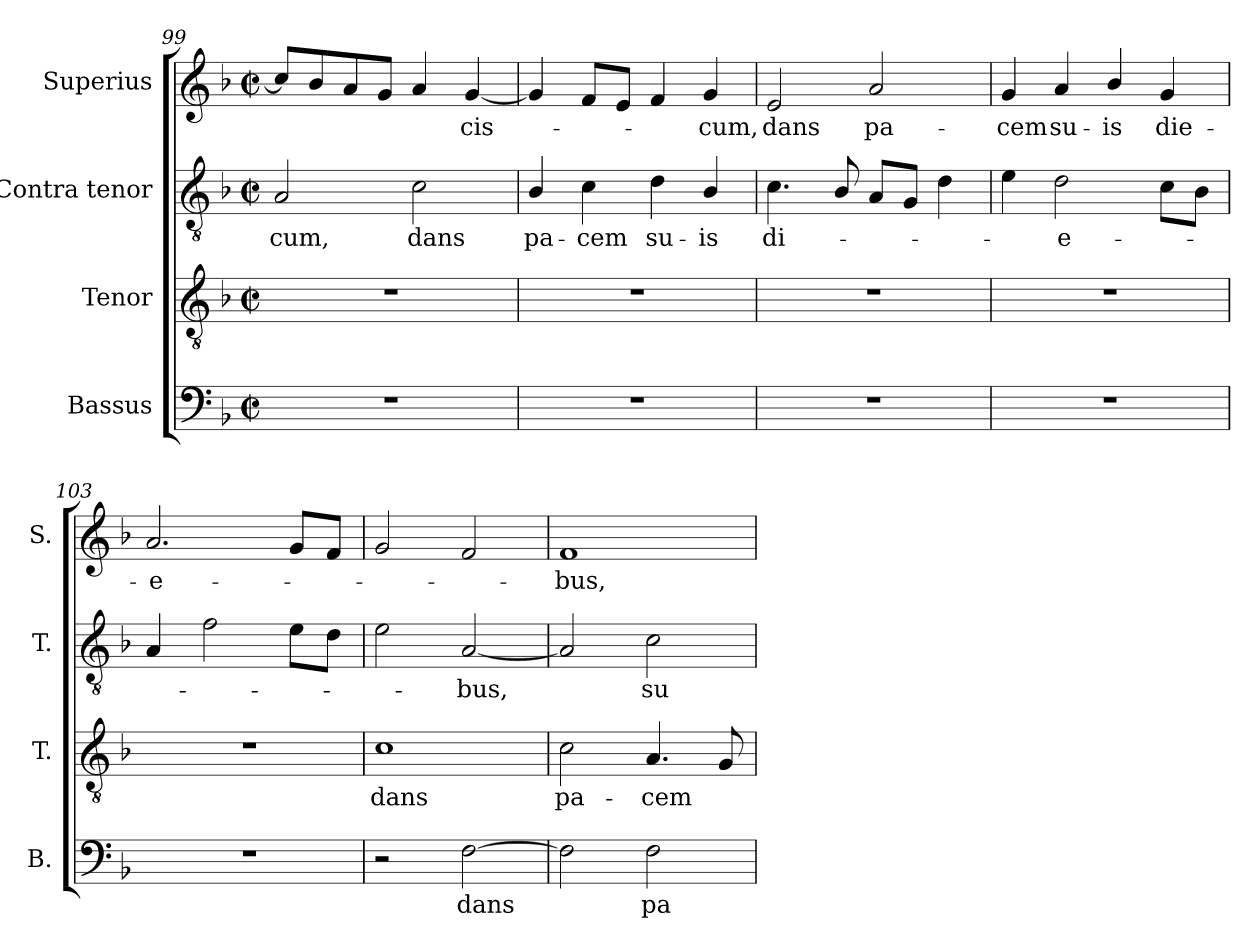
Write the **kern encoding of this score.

**kern	**text	**kern	**text	**kern	**text	**kern	**text
*part4	*part4	*part3	*part3	*part2	*part2	*part1	*part1
*staff4	*staff4	*staff3	*staff3	*staff2	*staff2	*staff1	*staff1
*I"Bassus	*	*I"Tenor	*	*I"Contra tenor	*	*I"Superius	*
*I'B.	*	*I'T.	*	*I'T.	*	*I'S.	*
!!LO:LB:g=z
*clefF4	*	*clefGv2	*	*clefGv2	*	*clefG2	*
*	*	*ITrd7c12	*	*ITrd7c12	*	*	*
*k[b-]	*	*k[b-]	*	*k[b-]	*	*k[b-]	*
*F:	*	*F:	*	*F:	*	*F:	*
*M2/2	*	*M2/2	*	*M2/2	*	*M2/2	*
*met(c|)	*	*met(c|)	*	*met(c|)	*	*met(c|)	*
=99	=99	=99	=99	=99	=99	=99	=99
!	!	!	!	!	!LO:LY:b:color=#000000	!	!
1r	.	1r	.	2AAi/	-cum,	8cci/L]	.
.	.	.	.	.	.	8b-i/	.
.	.	.	.	.	.	8ai/	.
.	.	.	.	.	.	8gi/J	.
!	!	!	!	!	!LO:LY:b:color=#000000	!	!
.	.	.	.	2Ci\	dans	4ai/	.
!	!	!	!	!	!	!	!LO:LY:b:color=#000000
.	.	.	.	.	.	[4gi/	-cis-
=100	=100	=100	=100	=100	=100	=100	=100
!	!	!	!	!	!LO:LY:b:color=#000000	!	!
1r	.	1r	.	4BB-i/	pa-	4gi/]	.
!	!	!	!	!	!LO:LY:b:color=#000000	!	!
.	.	.	.	4Ci\	-cem	8fi/L	.
.	.	.	.	.	.	8ei/J	.
!	!	!	!	!	!LO:LY:b:color=#000000	!	!
.	.	.	.	4Di\	su-	4fi/	.
!	!	!	!	!	!LO:LY:b:color=#000000	!	!
!	!	!	!	!	!	!	!LO:LY:b:color=#000000
.	.	.	.	4BB-i/	-is	4gi/	-cum,
=101	=101	=101	=101	=101	=101	=101	=101
!	!	!	!	!	!LO:LY:b:color=#000000	!	!
!	!	!	!	!	!	!	!LO:LY:b:color=#000000
1r	.	1r	.	4.Ci\	di-	2ei/	dans
.	.	.	.	8BB-i/	.	.	.
!	!	!	!	!	!	!	!LO:LY:b:color=#000000
.	.	.	.	8AAi/L	.	2ai/	pa-
.	.	.	.	8GGi/J	.	.	.
.	.	.	.	4Di\	.	.	.
=102	=102	=102	=102	=102	=102	=102	=102
!	!	!	!	!	!	!	!LO:LY:b:color=#000000
1r	.	1r	.	4Ei\	.	4gi/	-cem
!	!	!	!	!	!LO:LY:b:color=#000000	!	!
!	!	!	!	!	!	!	!LO:LY:b:color=#000000
.	.	.	.	2Di\	-e-	4ai/	su-
!	!	!	!	!	!	!	!LO:LY:b:color=#000000
.	.	.	.	.	.	4b-i/	-is
!	!	!	!	!	!	!	!LO:LY:b:color=#000000
.	.	.	.	8Ci\L	.	4gi/	die-
.	.	.	.	8BB-i\J	.	.	.
=103	=103	=103	=103	=103	=103	=103	=103
!	!	!	!	!	!	!	!LO:LY:b:color=#000000
1r	.	1r	.	4AAi/	.	2.ai/	-e-
.	.	.	.	2Fi\	.	.	.
.	.	.	.	8Ei\L	.	8gi/L	.
.	.	.	.	8Di\J	.	8fi/J	.
!!LO:LB:g=z
=104	=104	=104	=104	=104	=104	=104	=104
!	!	!	!LO:LY:b:color=#000000	!	!	!	!
2r	.	1Ci	dans	2Ei\	.	2gi/	.
!	!LO:LY:b:color=#000000	!	!	!	!	!	!
!	!	!	!	!	!LO:LY:b:color=#000000	!	!
[2Fi\	dans	.	.	[2AAi/	-bus,	2fi/	.
=105	=105	=105	=105	=105	=105	=105	=105
!	!	!	!LO:LY:b:color=#000000	!	!	!	!
!	!	!	!	!	!	!	!LO:LY:b:color=#000000
2Fi\]	.	2Ci\	pa-	2AAi/]	.	1fi	-bus,
!	!LO:LY:b:color=#000000	!	!	!	!	!	!
!	!	!	!LO:LY:b:color=#000000	!	!	!	!
!	!	!	!	!	!LO:LY:b:color=#000000	!	!
2Fi\	pa-	4.AAi/	-cem	2Ci\	su-	.	.
.	.	8GGi/	.	.	.	.	.
=	=	=	=	=	=	=	=
*-	*-	*-	*-	*-	*-	*-	*-
